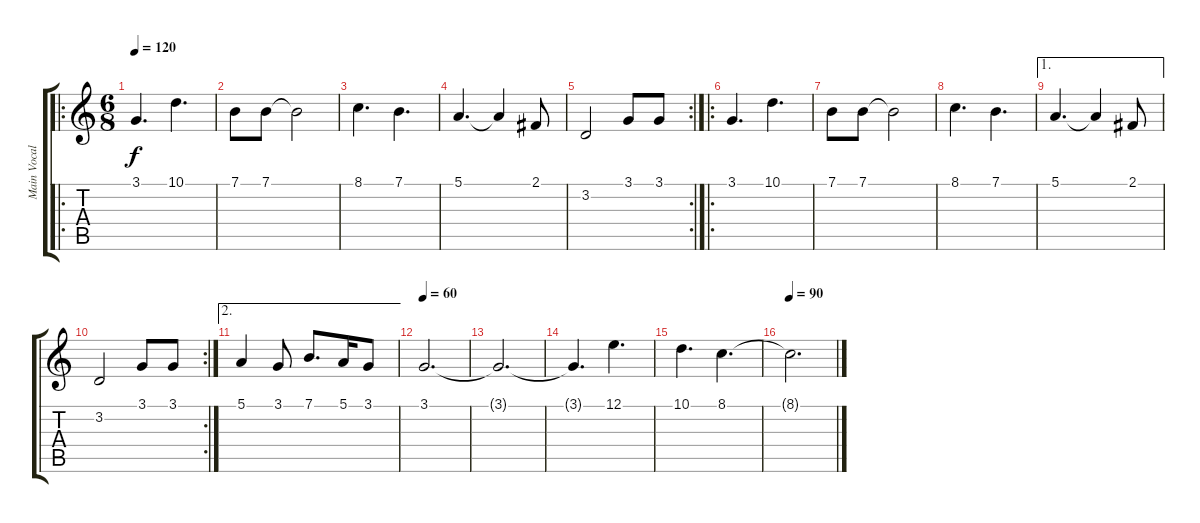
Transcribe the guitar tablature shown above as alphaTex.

\track ("Main Vocals" "Main Vocal") {instrument choiraahs}
\staff {score tabs}
\tuning (E4 B3 G3 D3 A2 E2) {hide}
\ro
\ts (6 8)
\tempo 120
\clef g2
\ks c
3.1.4{d dy f} 10.1.4{d} |
7.1.8 7.1.8 7.1{t}.2 |
8.1.4{d} 7.1.4{d} |
5.1.4{d} 5.1{t}.4 2.1.8 |
\rc 2
3.2.2 3.1.8 3.1.8 |
\ro
3.1.4{d} 10.1.4{d} |
7.1.8 7.1.8 7.1{t}.2 |
8.1.4{d} 7.1.4{d} |
\ae 1
5.1.4{d} 5.1{t}.4 2.1.8 |
\rc 2
3.2.2 3.1.8 3.1.8 |
\ae 2
5.1.4 3.1.8 7.1.8{d} 5.1.16 3.1.8 |
\tempo 60
3.1.2{d} |
3.1{t}.2{d} |
3.1{t}.4{d} 12.1.4{d} |
10.1.4{d} 8.1.4{d} |
\tempo 90
8.1{t}.2{d}
